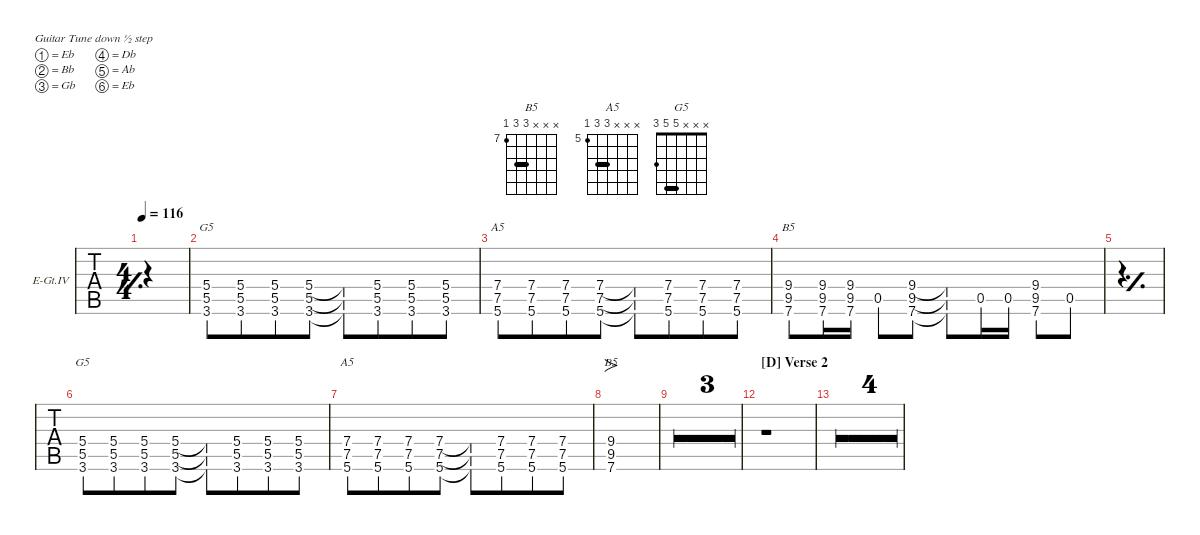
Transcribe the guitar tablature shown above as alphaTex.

\hideDynamics
\bracketExtendMode nobrackets
\firstSystemTrackNameOrientation horizontal
\otherSystemsTrackNameOrientation horizontal
\track ("E.Guitar IV (Right)" "E-Gt.IV") {multiBarRest instrument distortionguitar}
\staff {tabs}
\tuning (Eb4 Bb3 Gb3 Db3 Ab2 Eb2)
\chord ("B5" x x x 9 9 7) {firstfret 7 barre 9}
\chord ("A5" x x x 7 7 5) {firstfret 5 barre 7}
\chord ("G5" x x x 5 5 3) {barre 5}
\ts (4 4)
\tempo 116
\clef g2
\simile simple
\ks db
|
(3.6 5.5 5.4).8{ch "G5" beam merge} (3.6 5.5 5.4).8{beam merge} (3.6 5.5 5.4).8{beam merge} (3.6 5.5 5.4).8 (3.6{t} 5.5{t} 5.4{t}).8{beam merge} (3.6 5.5 5.4).8{beam merge} (3.6 5.5 5.4).8{beam merge} (3.6 5.5 5.4).8 |
(5.6 7.5 7.4).8{ch "A5" beam merge} (5.6 7.5 7.4).8{beam merge} (5.6 7.5 7.4).8{beam merge} (5.6 7.5 7.4).8 (5.6{t} 7.5{t} 7.4{t}).8{beam merge} (5.6 7.5 7.4).8{beam merge} (5.6 7.5 7.4).8{beam merge} (5.6 7.5 7.4).8 |
(7.6 9.5 9.4).8{ch "B5"} (7.6 9.5 9.4).16 (7.6 9.5 9.4).16 0.5.8 (7.6 9.5 9.4).8 (9.4{t} 9.5{t} 7.6{t}).8 0.5.16 0.5.16 (7.6 9.5 9.4).8 0.5.8 |
\simile simple
|
\simile none
(3.6 5.5 5.4).8{ch "G5" beam merge} (3.6 5.5 5.4).8{beam merge} (3.6 5.5 5.4).8{beam merge} (3.6 5.5 5.4).8 (3.6{t} 5.5{t} 5.4{t}).8{beam merge} (3.6 5.5 5.4).8{beam merge} (3.6 5.5 5.4).8{beam merge} (3.6 5.5 5.4).8 |
(5.6 7.5 7.4).8{ch "A5" beam merge} (5.6 7.5 7.4).8{beam merge} (5.6 7.5 7.4).8{beam merge} (5.6 7.5 7.4).8 (5.6{t} 7.5{t} 7.4{t}).8{beam merge} (5.6 7.5 7.4).8{beam merge} (5.6 7.5 7.4).8{beam merge} (5.6 7.5 7.4).8 |
(7.6 9.5 9.4).1{fo ch "B5" beam merge} |
r.1 |
r.1 |
r.1 |
\section ("D" "Verse 2")
r.1 |
r.1 |
r.1 |
r.1 |
r.1
